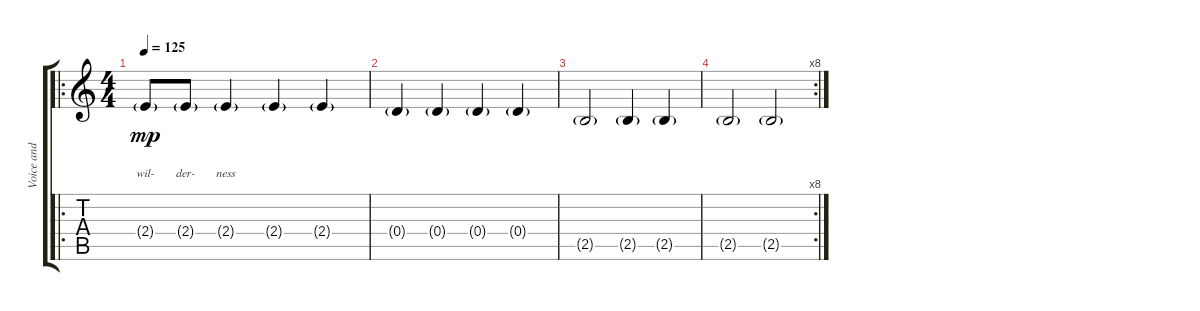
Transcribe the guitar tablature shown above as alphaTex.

\track ("Voice and Lyrics" "Voice and ") {instrument electricguitarjazz}
\staff {score tabs}
\tuning (E4 B3 G3 D3 A2 E2) {hide}
\ro
\ts (4 4)
\tempo 125
\clef g2
\ks c
2.4{g}.8{lyrics (0 "") lyrics (1 "") lyrics (2 "") lyrics (3 "") lyrics (4 "wil-") dy mp} 2.4{g}.8{lyrics (0 "") lyrics (1 "") lyrics (2 "") lyrics (3 "") lyrics (4 "der-")} 2.4{g}.4{lyrics (0 "") lyrics (1 "") lyrics (2 "") lyrics (3 "") lyrics (4 "ness")} 2.4{g}.4 2.4{g}.4 |
0.4{g}.4 0.4{g}.4 0.4{g}.4 0.4{g}.4 |
2.5{g}.2 2.5{g}.4 2.5{g}.4 |
\rc 8
2.5{g}.2 2.5{g}.2
